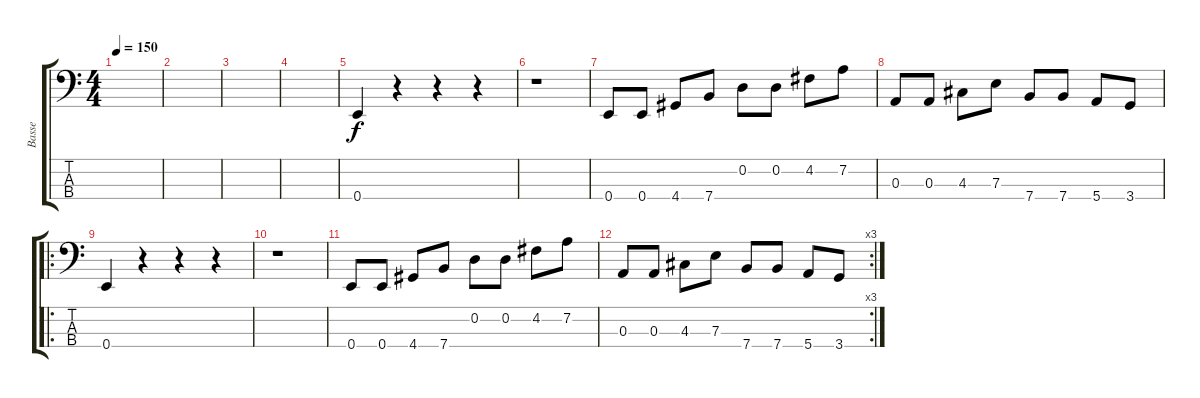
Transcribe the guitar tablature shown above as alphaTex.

\track ("Basse" "Basse") {instrument acousticguitarnylon}
\staff {score tabs}
\tuning (G2 D2 A1 E1) {hide}
\ts (4 4)
\tempo 150
\clef f4
\ks c
|
|
|
|
0.4.4 r.4 r.4 r.4 |
r.1 |
0.4.8 0.4.8 4.4.8 7.4.8 0.2.8 0.2.8 4.2.8 7.2.8 |
0.3.8 0.3.8 4.3.8 7.3.8 7.4.8 7.4.8 5.4.8 3.4.8 |
\ro
0.4.4 r.4 r.4 r.4 |
r.1 |
0.4.8 0.4.8 4.4.8 7.4.8 0.2.8 0.2.8 4.2.8 7.2.8 |
\rc 3
0.3.8 0.3.8 4.3.8 7.3.8 7.4.8 7.4.8 5.4.8 3.4.8
